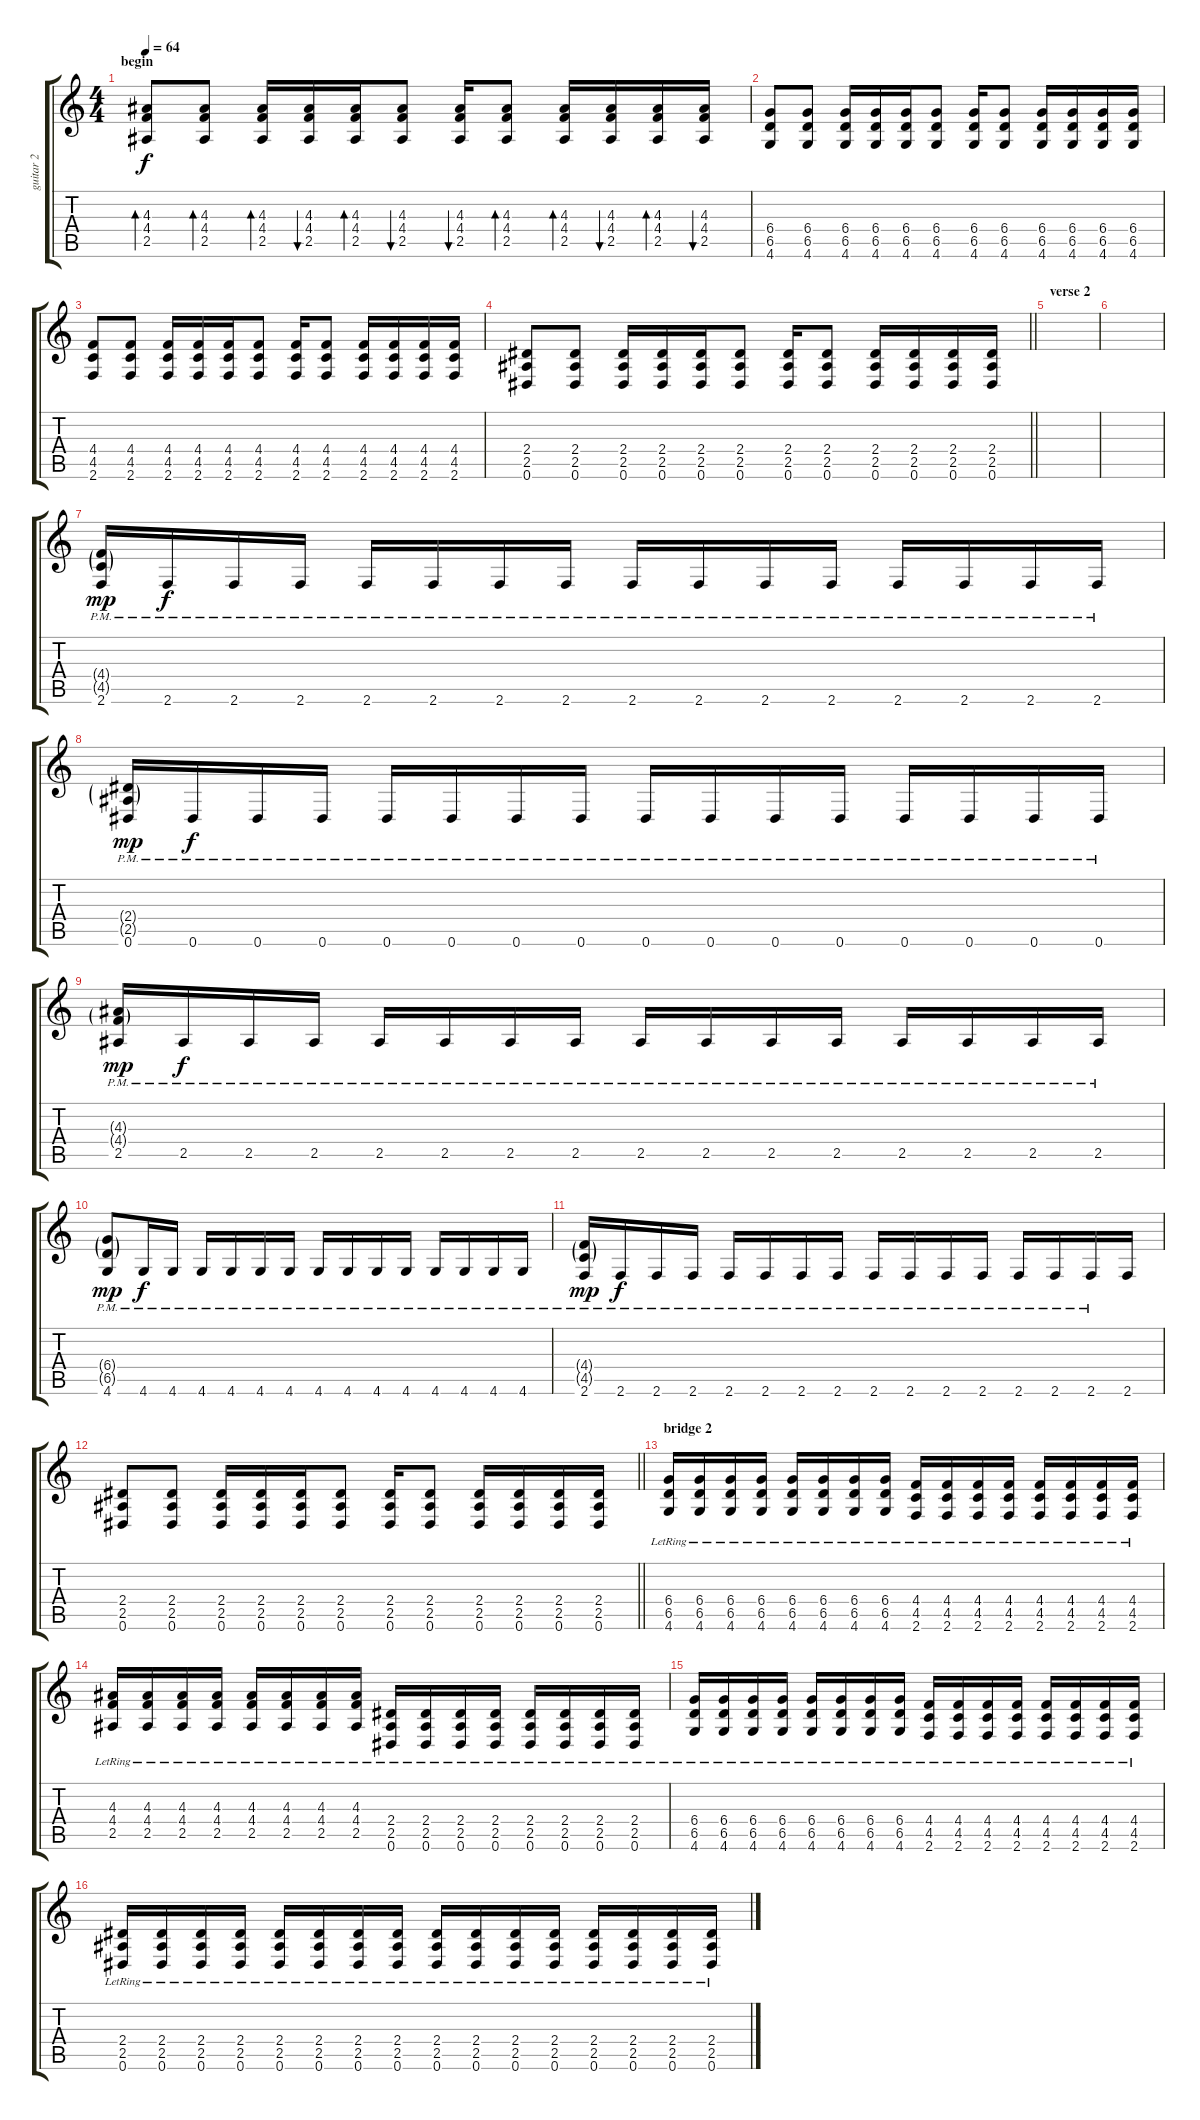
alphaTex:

\track ("guitar 2" "guitar 2") {instrument distortionguitar}
\staff {score tabs}
\tuning (Eb4 Bb3 Gb3 Db3 Ab2 Eb2) {hide}
\ts (4 4)
\section ("" "begin")
\tempo 64
\clef g2
\ks c
(4.3 4.4 2.5).8{bd 60 dy f} (4.3 4.4 2.5).8{bd 60} (4.3 4.4 2.5).16{bd 60} (4.3 4.4 2.5).16{bu 60} (4.3 4.4 2.5).16{bd 60} (4.3 4.4 2.5).8{bu 60} (4.3 4.4 2.5).16{bu 60} (4.3 4.4 2.5).8{bd 60} (4.3 4.4 2.5).16{bd 60} (4.3 4.4 2.5).16{bu 60} (4.3 4.4 2.5).16{bd 60} (4.3 4.4 2.5).16{bu 60} |
(6.4 6.5 4.6).8 (6.4 6.5 4.6).8 (6.4 6.5 4.6).16 (6.4 6.5 4.6).16 (6.4 6.5 4.6).16 (6.4 6.5 4.6).8 (6.4 6.5 4.6).16 (6.4 6.5 4.6).8 (6.4 6.5 4.6).16 (6.4 6.5 4.6).16 (6.4 6.5 4.6).16 (6.4 6.5 4.6).16 |
(4.4 4.5 2.6).8 (4.4 4.5 2.6).8 (4.4 4.5 2.6).16 (4.4 4.5 2.6).16 (4.4 4.5 2.6).16 (4.4 4.5 2.6).8 (4.4 4.5 2.6).16 (4.4 4.5 2.6).8 (4.4 4.5 2.6).16 (4.4 4.5 2.6).16 (4.4 4.5 2.6).16 (4.4 4.5 2.6).16 |
\barLineRight lightlight
(2.4 2.5 0.6).8 (2.4 2.5 0.6).8 (2.4 2.5 0.6).16 (2.4 2.5 0.6).16 (2.4 2.5 0.6).16 (2.4 2.5 0.6).8 (2.4 2.5 0.6).16 (2.4 2.5 0.6).8 (2.4 2.5 0.6).16 (2.4 2.5 0.6).16 (2.4 2.5 0.6).16 (2.4 2.5 0.6).16 |
\section ("" "verse 2")
|
|
(4.4{g pm} 4.5{g pm} 2.6{pm}).16{dy mp} 2.6{pm}.16{dy f} 2.6{pm}.16 2.6{pm}.16 2.6{pm}.16 2.6{pm}.16 2.6{pm}.16 2.6{pm}.16 2.6{pm}.16 2.6{pm}.16 2.6{pm}.16 2.6{pm}.16 2.6{pm}.16 2.6{pm}.16 2.6{pm}.16 2.6{pm}.16 |
(2.4{g pm} 2.5{g pm} 0.6{pm}).16{dy mp} 0.6{pm}.16{dy f} 0.6{pm}.16 0.6{pm}.16 0.6{pm}.16 0.6{pm}.16 0.6{pm}.16 0.6{pm}.16 0.6{pm}.16 0.6{pm}.16 0.6{pm}.16 0.6{pm}.16 0.6{pm}.16 0.6{pm}.16 0.6{pm}.16 0.6{pm}.16 |
(4.3{g pm} 4.4{g pm} 2.5{pm}).16{dy mp volume 11} 2.5{pm}.16{dy f} 2.5{pm}.16 2.5{pm}.16 2.5{pm}.16 2.5{pm}.16 2.5{pm}.16 2.5{pm}.16 2.5{pm}.16 2.5{pm}.16 2.5{pm}.16 2.5{pm}.16 2.5{pm}.16 2.5{pm}.16 2.5{pm}.16 2.5{pm}.16 |
(6.4{g pm} 6.5{g pm} 4.6{pm}).8{dy mp} 4.6{pm}.16{dy f} 4.6{pm}.16 4.6{pm}.16 4.6{pm}.16 4.6{pm}.16 4.6{pm}.16 4.6{pm}.16 4.6{pm}.16 4.6{pm}.16 4.6{pm}.16 4.6{pm}.16 4.6{pm}.16 4.6{pm}.16 4.6{pm}.16 |
(4.4{g pm} 4.5{g pm} 2.6{pm}).16{dy mp} 2.6{pm}.16{dy f} 2.6{pm}.16 2.6{pm}.16 2.6{pm}.16 2.6{pm}.16 2.6{pm}.16 2.6{pm}.16 2.6{pm}.16 2.6{pm}.16 2.6{pm}.16 2.6{pm}.16 2.6{pm}.16 2.6{pm}.16 2.6{pm}.16 2.6.16 |
\barLineRight lightlight
(2.4 2.5 0.6).8 (2.4 2.5 0.6).8 (2.4 2.5 0.6).16 (2.4 2.5 0.6).16 (2.4 2.5 0.6).16 (2.4 2.5 0.6).8 (2.4 2.5 0.6).16 (2.4 2.5 0.6).8 (2.4 2.5 0.6).16 (2.4 2.5 0.6).16 (2.4 2.5 0.6).16 (2.4 2.5 0.6).16 |
\section ("" "bridge 2")
(6.4{lr} 6.5{lr} 4.6{lr}).16 (6.4{lr} 6.5{lr} 4.6{lr}).16 (6.4{lr} 6.5{lr} 4.6{lr}).16 (6.4{lr} 6.5{lr} 4.6{lr}).16 (6.4{lr} 6.5{lr} 4.6{lr}).16 (6.4{lr} 6.5{lr} 4.6{lr}).16 (6.4{lr} 6.5{lr} 4.6{lr}).16 (6.4{lr} 6.5{lr} 4.6{lr}).16 (4.4{lr} 4.5{lr} 2.6{lr}).16 (4.4{lr} 4.5{lr} 2.6{lr}).16 (4.4{lr} 4.5{lr} 2.6{lr}).16 (4.4{lr} 4.5{lr} 2.6{lr}).16 (4.4{lr} 4.5{lr} 2.6{lr}).16 (4.4{lr} 4.5{lr} 2.6{lr}).16 (4.4{lr} 4.5{lr} 2.6{lr}).16 (4.4{lr} 4.5{lr} 2.6{lr}).16 |
(4.3{lr} 4.4{lr} 2.5{lr}).16 (4.3{lr} 4.4{lr} 2.5{lr}).16 (4.3{lr} 4.4{lr} 2.5{lr}).16 (4.3{lr} 4.4{lr} 2.5{lr}).16 (4.3{lr} 4.4{lr} 2.5{lr}).16 (4.3{lr} 4.4{lr} 2.5{lr}).16 (4.3{lr} 4.4{lr} 2.5{lr}).16 (4.3{lr} 4.4{lr} 2.5{lr}).16 (2.4{lr} 2.5{lr} 0.6{lr}).16 (2.4{lr} 2.5{lr} 0.6{lr}).16 (2.4{lr} 2.5{lr} 0.6{lr}).16 (2.4{lr} 2.5{lr} 0.6{lr}).16 (2.4{lr} 2.5{lr} 0.6{lr}).16 (2.4{lr} 2.5{lr} 0.6{lr}).16 (2.4{lr} 2.5{lr} 0.6{lr}).16 (2.4{lr} 2.5{lr} 0.6{lr}).16 |
(6.4{lr} 6.5{lr} 4.6{lr}).16{volume 14} (6.4{lr} 6.5{lr} 4.6{lr}).16 (6.4{lr} 6.5{lr} 4.6{lr}).16 (6.4{lr} 6.5{lr} 4.6{lr}).16 (6.4{lr} 6.5{lr} 4.6{lr}).16 (6.4{lr} 6.5{lr} 4.6{lr}).16 (6.4{lr} 6.5{lr} 4.6{lr}).16 (6.4{lr} 6.5{lr} 4.6{lr}).16 (4.4{lr} 4.5{lr} 2.6{lr}).16 (4.4{lr} 4.5{lr} 2.6{lr}).16 (4.4{lr} 4.5{lr} 2.6{lr}).16 (4.4{lr} 4.5{lr} 2.6{lr}).16 (4.4{lr} 4.5{lr} 2.6{lr}).16 (4.4{lr} 4.5{lr} 2.6{lr}).16 (4.4{lr} 4.5{lr} 2.6{lr}).16 (4.4{lr} 4.5{lr} 2.6{lr}).16 |
(2.4{lr} 2.5{lr} 0.6{lr}).16 (2.4{lr} 2.5{lr} 0.6{lr}).16 (2.4{lr} 2.5{lr} 0.6{lr}).16 (2.4{lr} 2.5{lr} 0.6{lr}).16 (2.4{lr} 2.5{lr} 0.6{lr}).16 (2.4{lr} 2.5{lr} 0.6{lr}).16 (2.4{lr} 2.5{lr} 0.6{lr}).16 (2.4{lr} 2.5{lr} 0.6{lr}).16 (2.4{lr} 2.5{lr} 0.6{lr}).16 (2.4{lr} 2.5{lr} 0.6{lr}).16 (2.4{lr} 2.5{lr} 0.6{lr}).16 (2.4{lr} 2.5{lr} 0.6{lr}).16 (2.4{lr} 2.5{lr} 0.6{lr}).16 (2.4{lr} 2.5{lr} 0.6{lr}).16 (2.4{lr} 2.5{lr} 0.6{lr}).16 (2.4{lr} 2.5{lr} 0.6{lr}).16
